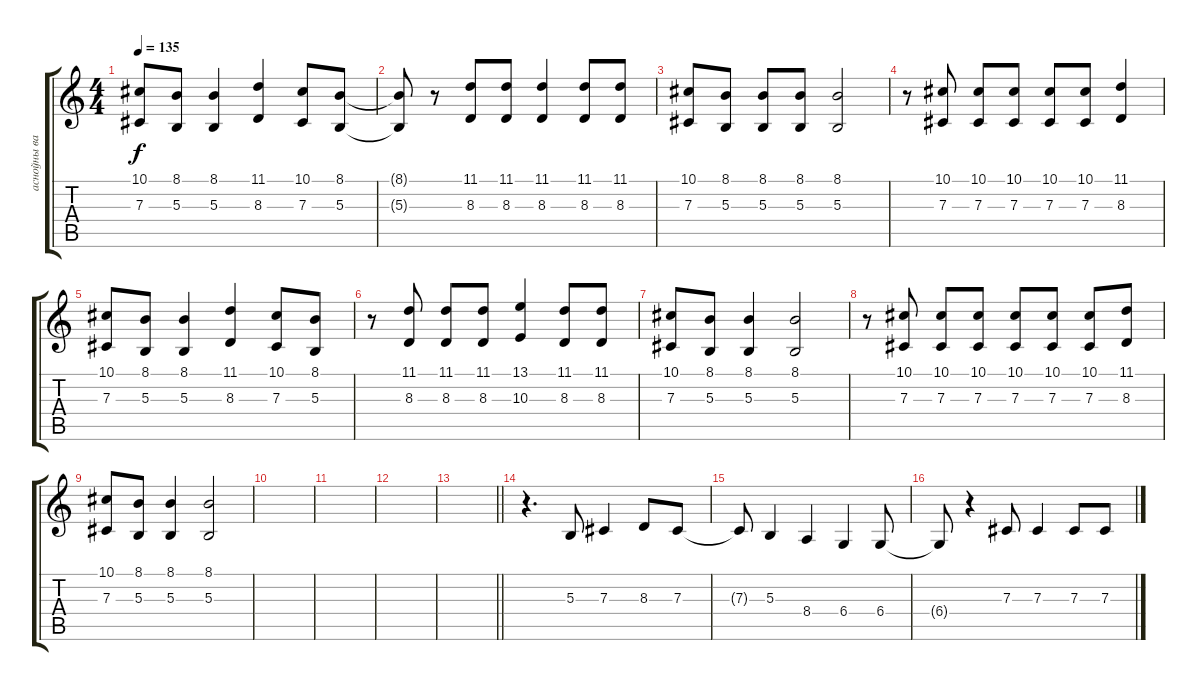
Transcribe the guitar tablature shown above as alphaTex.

\track ("асноўны вакал Алесь  " "асноўны ва") {instrument lead6voice}
\staff {score tabs}
\tuning (Eb4 Bb3 Gb3 Db3 Ab2 Eb2) {hide}
\ts (4 4)
\tempo 135
\clef g2
\ks c
(10.1 7.3).8{dy f} (8.1 5.3).8 (8.1 5.3).4 (11.1 8.3).4 (10.1 7.3).8 (8.1 5.3).8 |
(8.1{t} 5.3{t}).8 r.8 (11.1 8.3).8 (11.1 8.3).8 (11.1 8.3).4 (11.1 8.3).8 (11.1 8.3).8 |
(10.1 7.3).8 (8.1 5.3).8 (8.1 5.3).8 (8.1 5.3).8 (8.1 5.3).2 |
r.8 (10.1 7.3).8 (10.1 7.3).8 (10.1 7.3).8 (10.1 7.3).8 (10.1 7.3).8 (11.1 8.3).4 |
(10.1 7.3).8 (8.1 5.3).8 (8.1 5.3).4 (11.1 8.3).4 (10.1 7.3).8 (8.1 5.3).8 |
r.8 (11.1 8.3).8 (11.1 8.3).8 (11.1 8.3).8 (13.1 10.3).4 (11.1 8.3).8 (11.1 8.3).8 |
(10.1 7.3).8 (8.1 5.3).8 (8.1 5.3).4 (8.1 5.3).2 |
r.8 (10.1 7.3).8 (10.1 7.3).8 (10.1 7.3).8 (10.1 7.3).8 (10.1 7.3).8 (10.1 7.3).8 (11.1 8.3).8 |
(10.1 7.3).8 (8.1 5.3).8 (8.1 5.3).4 (8.1 5.3).2 |
|
|
|
\barLineRight lightlight
|
r.4{d} 5.3.8 7.3.4 8.3.8 7.3.8 |
7.3{t}.8 5.3.4 8.4.4 6.4.4 6.4.8 |
6.4{t}.8 r.4 7.3.8 7.3.4 7.3.8 7.3.8
